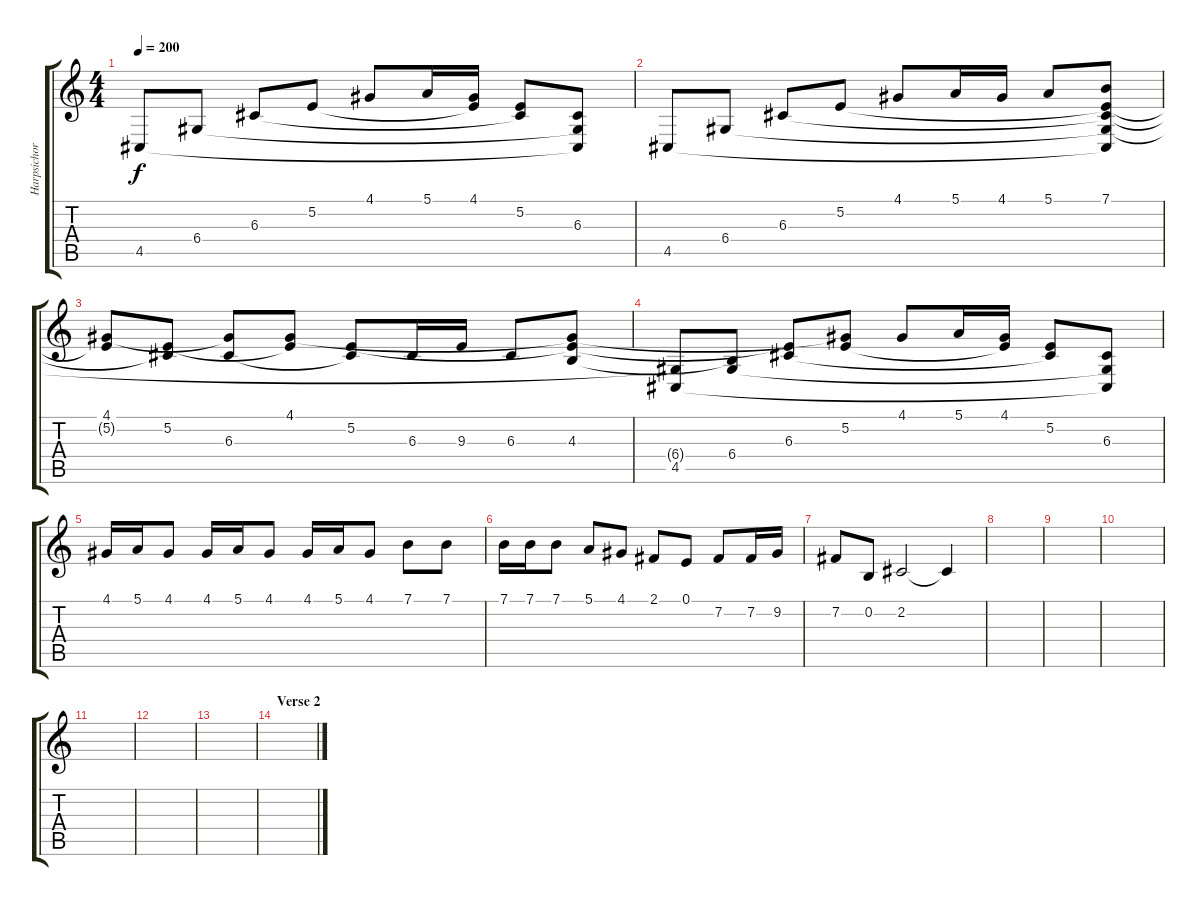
\track ("Harpsichord" "Harpsichor") {instrument harpsichord}
\staff {score tabs}
\tuning (E4 B3 G3 D3 A2 E2) {hide}
\ts (4 4)
\tempo 200
\clef g2
\ks c
4.5.8{dy f} 6.4.8 6.3.8 5.2.8 4.1.8 5.1.16 (4.1 5.2{t}).16 (5.2 6.3{t}).8 (6.3 6.4{t} 4.5{t}).8 |
4.5.8 6.4.8 6.3.8 5.2.8 4.1.8 5.1.16 4.1.16 5.1.8 (7.1 5.2{t} 6.3{t} 6.4{t} 4.5{t}).8 |
(4.1 5.2{t}).8 (5.2 6.3{t}).8 (4.1{t} 6.3).8 (4.1 5.2{t}).8 (5.2 6.3{t}).8 6.3.16 9.3.16 6.3.8 (4.1{t} 5.2{t} 4.3).8 |
(6.4{t} 4.5).8 (4.3{t} 6.4).8 (5.2{t} 6.3).8 (4.1{t} 5.2).8 4.1.8 5.1.16 (4.1 5.2{t}).16 (5.2 6.3{t}).8 (6.3 6.4{t} 4.5{t}).8 |
4.1.16 5.1.16 4.1.8 4.1.16 5.1.16 4.1.8 4.1.16 5.1.16 4.1.8 7.1.8 7.1.8 |
7.1.16 7.1.16 7.1.8 5.1.8 4.1.8 2.1.8 0.1.8 7.2.8 7.2.16 9.2.16 |
7.2.8 0.2.8 2.2.2 2.2{t}.4 |
|
|
|
|
|
|
\section ("" "Verse 2")
